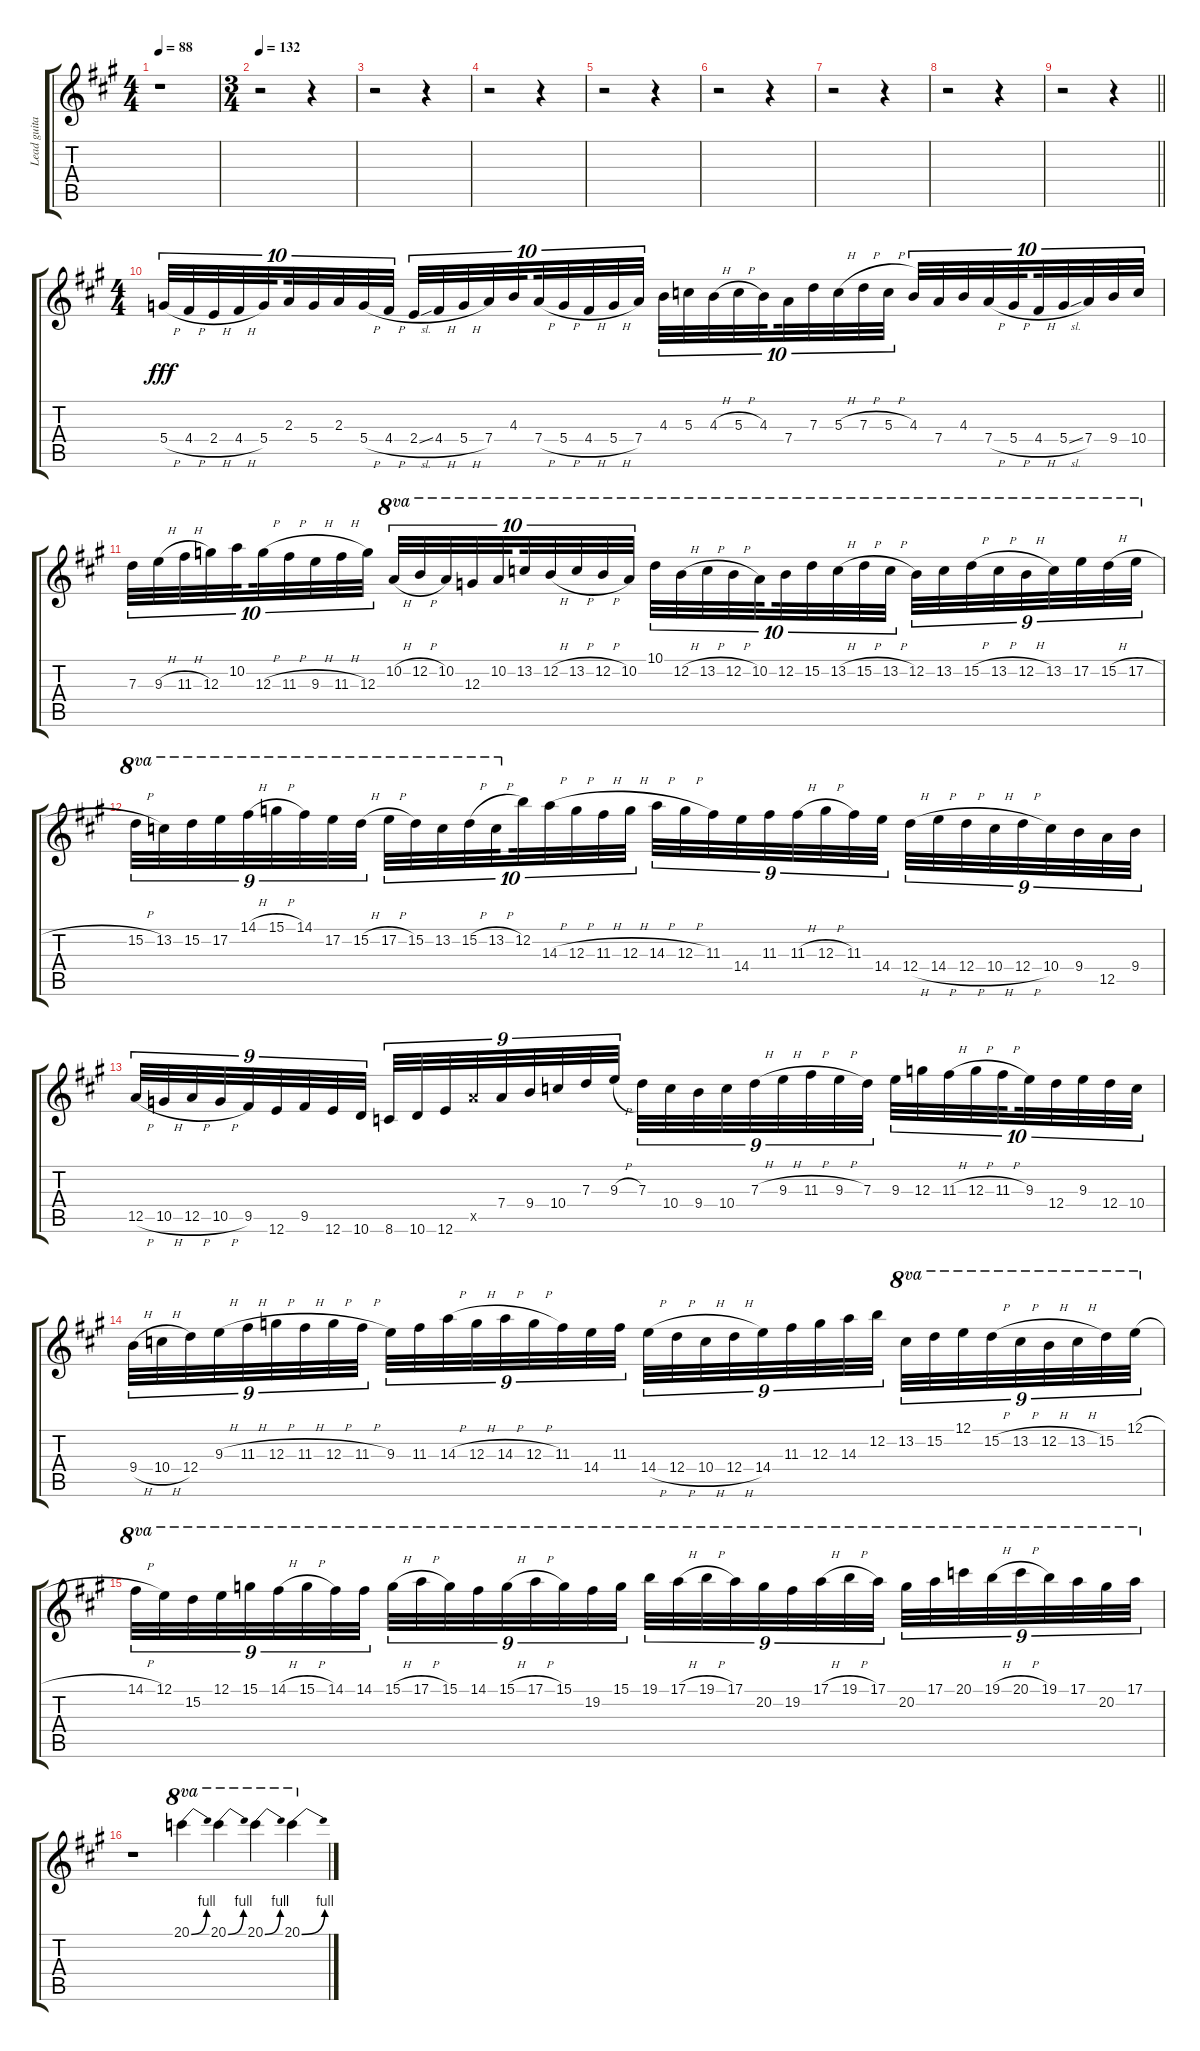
\track ("Lead guitar (left channel)" "Lead guita") {instrument distortionguitar}
\staff {score tabs}
\tuning (E4 B3 G3 D3 A2 E2) {hide}
\ts (4 4)
\tempo 88
\clef g2
\ks a
r.1{dy ff} |
\ts (3 4)
\tempo 132
r.2 r.4 |
r.2 r.4 |
r.2 r.4 |
r.2 r.4 |
r.2 r.4 |
r.2 r.4 |
r.2 r.4 |
\barLineRight lightlight
r.2 r.4 |
\ts (4 4)
5.4{h}.32{tu (10 8) dy fff} 4.4{h}.32{tu (10 8)} 2.4{h}.32{tu (10 8)} 4.4{h}.32{tu (10 8)} 5.4.32{tu (10 8) beam splitsecondary} 2.3.32{tu (10 8)} 5.4.32{tu (10 8)} 2.3.32{tu (10 8)} 5.4{h}.32{tu (10 8)} 4.4{h}.32{tu (10 8)} 2.4{sl}.32{tu (10 8)} 4.4{h}.32{tu (10 8)} 5.4{h}.32{tu (10 8)} 7.4.32{tu (10 8)} 4.3.32{tu (10 8) beam splitsecondary} 7.4{h}.32{tu (10 8)} 5.4{h}.32{tu (10 8)} 4.4{h}.32{tu (10 8)} 5.4{h}.32{tu (10 8)} 7.4.32{tu (10 8)} 4.3.32{tu (10 8)} 5.3.32{tu (10 8)} 4.3{h}.32{tu (10 8)} 5.3{h}.32{tu (10 8)} 4.3.32{tu (10 8) beam splitsecondary} 7.4.32{tu (10 8)} 7.3.32{tu (10 8)} 5.3{h}.32{tu (10 8)} 7.3{h}.32{tu (10 8)} 5.3{h}.32{tu (10 8)} 4.3.32{tu (10 8)} 7.4.32{tu (10 8)} 4.3.32{tu (10 8)} 7.4{h}.32{tu (10 8)} 5.4{h}.32{tu (10 8) beam splitsecondary} 4.4{h}.32{tu (10 8)} 5.4{sl}.32{tu (10 8)} 7.4.32{tu (10 8)} 9.4.32{tu (10 8)} 10.4.32{tu (10 8)} |
7.3.32{tu (10 8)} 9.3{h}.32{tu (10 8)} 11.3{h}.32{tu (10 8)} 12.3.32{tu (10 8)} 10.2.32{tu (10 8) beam splitsecondary} 12.3{h}.32{tu (10 8)} 11.3{h}.32{tu (10 8)} 9.3{h}.32{tu (10 8)} 11.3{h}.32{tu (10 8)} 12.3.32{tu (10 8)} 10.2{h}.32{tu (10 8) ot 8va} 12.2{h}.32{tu (10 8) ot 8va} 10.2.32{tu (10 8) ot 8va} 12.3.32{tu (10 8) ot 8va} 10.2.32{tu (10 8) ot 8va beam splitsecondary} 13.2.32{tu (10 8) ot 8va} 12.2{h}.32{tu (10 8) ot 8va} 13.2{h}.32{tu (10 8) ot 8va} 12.2{h}.32{tu (10 8) ot 8va} 10.2.32{tu (10 8) ot 8va} 10.1.32{tu (10 8) ot 8va} 12.2{h}.32{tu (10 8) ot 8va} 13.2{h}.32{tu (10 8) ot 8va} 12.2{h}.32{tu (10 8) ot 8va} 10.2.32{tu (10 8) ot 8va beam splitsecondary} 12.2.32{tu (10 8) ot 8va} 15.2.32{tu (10 8) ot 8va} 13.2{h}.32{tu (10 8) ot 8va} 15.2{h}.32{tu (10 8) ot 8va} 13.2{h}.32{tu (10 8) ot 8va} 12.2.32{tu (9 8) ot 8va} 13.2.32{tu (9 8) ot 8va} 15.2{h}.32{tu (9 8) ot 8va} 13.2{h}.32{tu (9 8) ot 8va} 12.2{h}.32{tu (9 8) ot 8va} 13.2.32{tu (9 8) ot 8va} 17.2.32{tu (9 8) ot 8va} 15.2{h}.32{tu (9 8) ot 8va} 17.2{h}.32{tu (9 8) ot 8va} |
15.2{h}.32{tu (9 8) ot 8va} 13.2.32{tu (9 8) ot 8va} 15.2.32{tu (9 8) ot 8va} 17.2.32{tu (9 8) ot 8va} 14.1{h}.32{tu (9 8) ot 8va} 15.1{h}.32{tu (9 8) ot 8va} 14.1.32{tu (9 8) ot 8va} 17.2.32{tu (9 8) ot 8va} 15.2{h}.32{tu (9 8) ot 8va} 17.2{h}.32{tu (10 8) ot 8va} 15.2.32{tu (10 8) ot 8va} 13.2.32{tu (10 8) ot 8va} 15.2{h}.32{tu (10 8) ot 8va} 13.2{h}.32{tu (10 8) ot 8va beam splitsecondary} 12.2.32{tu (10 8)} 14.3{h}.32{tu (10 8)} 12.3{h}.32{tu (10 8)} 11.3{h}.32{tu (10 8)} 12.3{h}.32{tu (10 8)} 14.3{h}.32{tu (9 8)} 12.3{h}.32{tu (9 8)} 11.3.32{tu (9 8)} 14.4.32{tu (9 8)} 11.3.32{tu (9 8)} 11.3{h}.32{tu (9 8)} 12.3{h}.32{tu (9 8)} 11.3.32{tu (9 8)} 14.4.32{tu (9 8)} 12.4{h}.32{tu (9 8)} 14.4{h}.32{tu (9 8)} 12.4{h}.32{tu (9 8)} 10.4{h}.32{tu (9 8)} 12.4{h}.32{tu (9 8)} 10.4.32{tu (9 8)} 9.4.32{tu (9 8)} 12.5.32{tu (9 8)} 9.4.32{tu (9 8)} |
12.5{h}.32{tu (9 8)} 10.5{h}.32{tu (9 8)} 12.5{h}.32{tu (9 8)} 10.5{h}.32{tu (9 8)} 9.5.32{tu (9 8)} 12.6.32{tu (9 8)} 9.5.32{tu (9 8)} 12.6.32{tu (9 8)} 10.6.32{tu (9 8)} 8.6.32{tu (9 8)} 10.6.32{tu (9 8)} 12.6.32{tu (9 8)} 12.5{x}.32{tu (9 8)} 7.4.32{tu (9 8)} 9.4.32{tu (9 8)} 10.4.32{tu (9 8)} 7.3.32{tu (9 8)} 9.3{h}.32{tu (9 8)} 7.3.32{tu (9 8)} 10.4.32{tu (9 8)} 9.4.32{tu (9 8)} 10.4.32{tu (9 8)} 7.3{h}.32{tu (9 8)} 9.3{h}.32{tu (9 8)} 11.3{h}.32{tu (9 8)} 9.3{h}.32{tu (9 8)} 7.3.32{tu (9 8)} 9.3.32{tu (10 8)} 12.3.32{tu (10 8)} 11.3{h}.32{tu (10 8)} 12.3{h}.32{tu (10 8)} 11.3{h}.32{tu (10 8) beam splitsecondary} 9.3.32{tu (10 8)} 12.4.32{tu (10 8)} 9.3.32{tu (10 8)} 12.4.32{tu (10 8)} 10.4.32{tu (10 8)} |
9.4{h}.32{tu (9 8)} 10.4{h}.32{tu (9 8)} 12.4.32{tu (9 8)} 9.3{h}.32{tu (9 8)} 11.3{h}.32{tu (9 8)} 12.3{h}.32{tu (9 8)} 11.3{h}.32{tu (9 8)} 12.3{h}.32{tu (9 8)} 11.3{h}.32{tu (9 8)} 9.3.32{tu (9 8)} 11.3.32{tu (9 8)} 14.3{h}.32{tu (9 8)} 12.3{h}.32{tu (9 8)} 14.3{h}.32{tu (9 8)} 12.3{h}.32{tu (9 8)} 11.3.32{tu (9 8)} 14.4.32{tu (9 8)} 11.3.32{tu (9 8)} 14.4{h}.32{tu (9 8)} 12.4{h}.32{tu (9 8)} 10.4{h}.32{tu (9 8)} 12.4{h}.32{tu (9 8)} 14.4.32{tu (9 8)} 11.3.32{tu (9 8)} 12.3.32{tu (9 8)} 14.3.32{tu (9 8)} 12.2.32{tu (9 8)} 13.2.32{tu (9 8) ot 8va} 15.2.32{tu (9 8) ot 8va} 12.1.32{tu (9 8) ot 8va} 15.2{h}.32{tu (9 8) ot 8va} 13.2{h}.32{tu (9 8) ot 8va} 12.2{h}.32{tu (9 8) ot 8va} 13.2{h}.32{tu (9 8) ot 8va} 15.2.32{tu (9 8) ot 8va} 12.1{h}.32{tu (9 8) ot 8va} |
14.1{h}.32{tu (9 8) ot 8va} 12.1.32{tu (9 8) ot 8va} 15.2.32{tu (9 8) ot 8va} 12.1.32{tu (9 8) ot 8va} 15.1.32{tu (9 8) ot 8va} 14.1{h}.32{tu (9 8) ot 8va} 15.1{h}.32{tu (9 8) ot 8va} 14.1.32{tu (9 8) ot 8va} 14.1.32{tu (9 8) ot 8va} 15.1{h}.32{tu (9 8) ot 8va} 17.1{h}.32{tu (9 8) ot 8va} 15.1.32{tu (9 8) ot 8va} 14.1.32{tu (9 8) ot 8va} 15.1{h}.32{tu (9 8) ot 8va} 17.1{h}.32{tu (9 8) ot 8va} 15.1.32{tu (9 8) ot 8va} 19.2.32{tu (9 8) ot 8va} 15.1.32{tu (9 8) ot 8va} 19.1.32{tu (9 8) ot 8va} 17.1{h}.32{tu (9 8) ot 8va} 19.1{h}.32{tu (9 8) ot 8va} 17.1.32{tu (9 8) ot 8va} 20.2.32{tu (9 8) ot 8va} 19.2.32{tu (9 8) ot 8va} 17.1{h}.32{tu (9 8) ot 8va} 19.1{h}.32{tu (9 8) ot 8va} 17.1.32{tu (9 8) ot 8va} 20.2.32{tu (9 8) ot 8va} 17.1.32{tu (9 8) ot 8va} 20.1.32{tu (9 8) ot 8va} 19.1{h}.32{tu (9 8) ot 8va} 20.1{h}.32{tu (9 8) ot 8va} 19.1.32{tu (9 8) ot 8va} 17.1.32{tu (9 8) ot 8va} 20.2.32{tu (9 8) ot 8va} 17.1.32{tu (9 8) ot 8va} |
r.1 20.1{be (bend 0 0 60 4)}.4{ot 8va} 20.1{be (bend 0 0 60 4)}.4{ot 8va} 20.1{be (bend 0 0 60 4)}.4{ot 8va} 20.1{be (bend 0 0 60 4)}.4{ot 8va}
